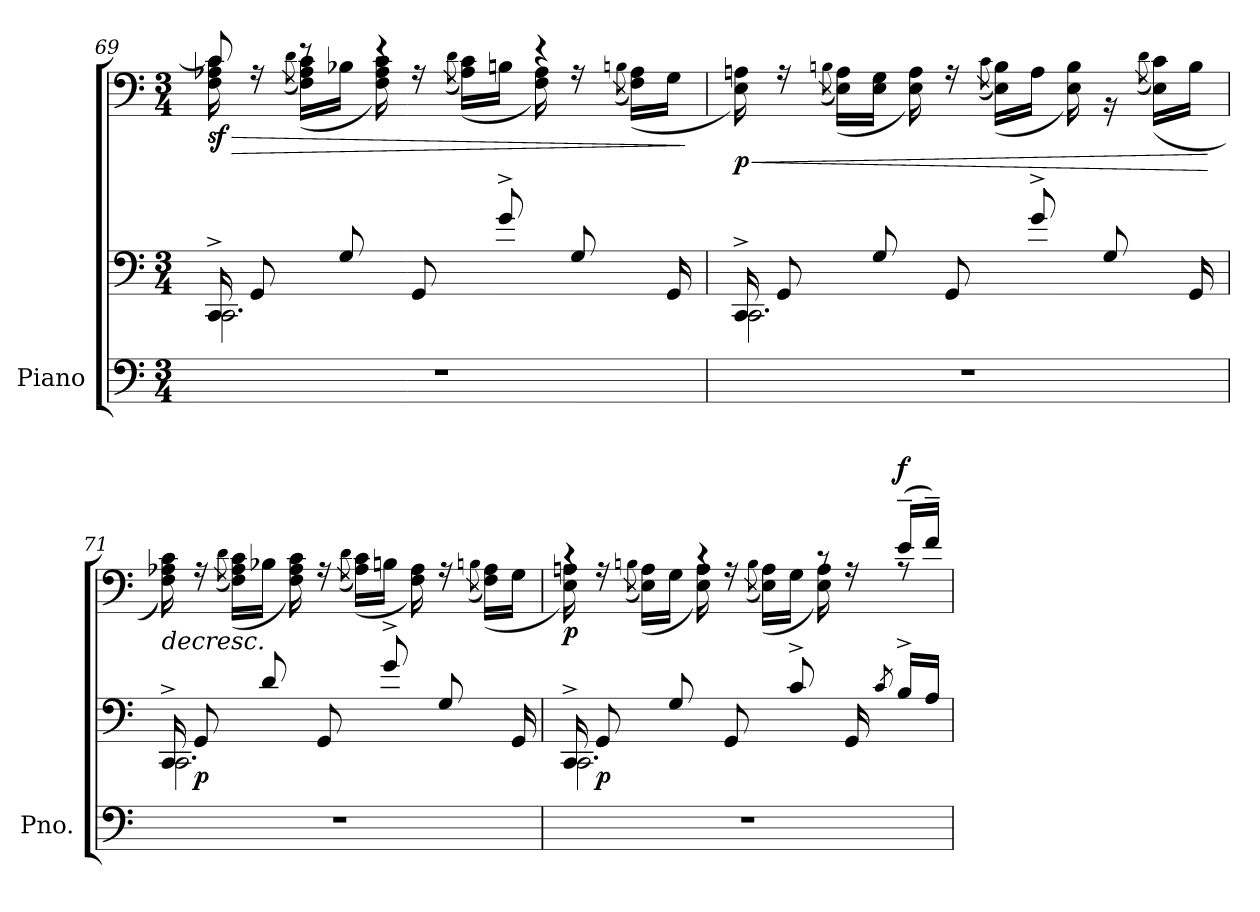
**kern	**kern	**kern	**dynam
*part1	*part1	*part1	*part1
*staff3	*staff2	*staff1	*staff1/2/3
*I"Piano	*	*	*
*I'Pno.	*	*	*
*clefF4	*clefF4	*clefF4	*
*k[]	*k[]	*k[]	*
*M3/4	*M3/4	*M3/4	*
=69	=69	=69	=69
!	!LO:N:head=open	!	!LO:HP:b
*	*^	*^	*
!	!	!	!	!	!LO:DY:n=1:b
2.r	16CC^/	2.CC\	8c/]	16F\ 16A-X\ 16c\	> sf
.	8GG/	.	.	16rA	.
.	.	.	.	(>8qd\	.
.	.	.	8re	(>16F\ 16A-\ 16c\LL)	.
.	8G/	.	.	16B-X\JJ	.
.	.	.	4re	16F\ 16A-\ 16c\)	.
.	8GG/	.	.	16rA	.
.	.	.	.	(>8qd\	.
.	.	.	.	(>16A-\ 16c\LL)	.
.	8g^/	.	.	16Bn\JJ	.
.	.	.	4re	16F\ 16A-\)	.
.	8G/	.	.	16rA	.
.	.	.	.	(>8qBn\	.
.	.	.	.	(>16F\ 16A-\LL)	.
.	16GG/	.	.	16G\JJ	.
*	*v	*v	*	*	*
*	*	*v	*v	*
.	.	.	]
=70	=70	=70	=70
!	!LO:N:head=open	!	!LO:HP:b
*	*^	*^	*
!	!	!	!	!	!LO:DY:n=1:b
2.r	16CC^/	2.CC\	2.reyy	16E\ 16An\)	< p
.	8GG/	.	.	16rA	.
.	.	.	.	(>8qBn\	.
.	.	.	.	(>16E\ 16A\LL)	.
.	8G/	.	.	16E\ 16G\JJ	.
.	.	.	.	16E\ 16A\)	.
.	8GG/	.	.	16rA	.
.	.	.	.	(>8qc\	.
.	.	.	.	(>16E\ 16B\LL)	.
.	8g^/	.	.	16A\JJ	.
.	.	.	.	16E\ 16B\)	.
.	8G/	.	.	16r	.
.	.	.	.	(>8qd\	.
.	.	.	.	(>16E\ 16c\LL)	.
.	16GG/	.	.	16B\JJ	.
*	*v	*v	*	*	*
*	*	*v	*v	*
.	.	.	[
!!LO:PB:g=z
=71	=71	=71	=71
!	!LO:N:head=open	!	!LO:HP:b
*	*^	*^	*
2.r	16CC^/	2.CC\	2.rgyy	16F\ 16A-X\ 16c\)	>
!	!	!	!	!	!LO:DY:b=2
.	8GG/	.	.	16rA	p
.	.	.	.	(>8qd\	.
.	.	.	.	(>16F\ 16A-\ 16c\LL)	.
.	8d/	.	.	16B-X\JJ	.
.	.	.	.	16F\ 16A-\ 16c\)	.
.	8GG/	.	.	16rA	.
.	.	.	.	(>8qd\	.
.	.	.	.	(>16A-\ 16c\LL)	.
.	8g^/	.	.	16Bn\JJ	.
.	.	.	.	16F\ 16A-\)	.
.	8G/	.	.	16rA	.
.	.	.	.	(>8qBn\	.
.	.	.	.	(>16F\ 16A-\LL)	.
.	16GG/	.	.	16G\JJ	.
*	*v	*v	*	*	*
*	*	*v	*v	*
.	.	.	]
=72	=72	=72	=72
!	!LO:N:head=open	!	!LO:DY:b
*	*^	*^	*
2.r	16CC^/	2.CC\	4rc	16E\ 16An\)	p
!	!	!	!	!	!LO:DY:b=2
.	8GG/	.	.	16rA	p
.	.	.	.	(>8qBn\	.
.	.	.	.	(>16E\ 16A\LL)	.
.	8G/	.	.	16G\JJ	.
.	.	.	4rc	16E\ 16A\)	.
.	8GG/	.	.	16rA	.
.	.	.	.	(>8qB\	.
.	.	.	.	(>16E\ 16A\LL)	.
.	8c^/	.	.	16G\JJ	.
.	.	.	8rc	16E\ 16A\)	.
.	16GG/	.	.	16rA	.
.	8qc/	.	.	.	.
!	!	!	!	!	!LO:DY:a
.	16B^/LL	.	(>16e~/LL	8rA	f
.	16A/JJ	.	16f~/JJ)	.	.
*	*v	*v	*	*	*
*	*	*v	*v	*
=	=	=	=
*-	*-	*-	*-
